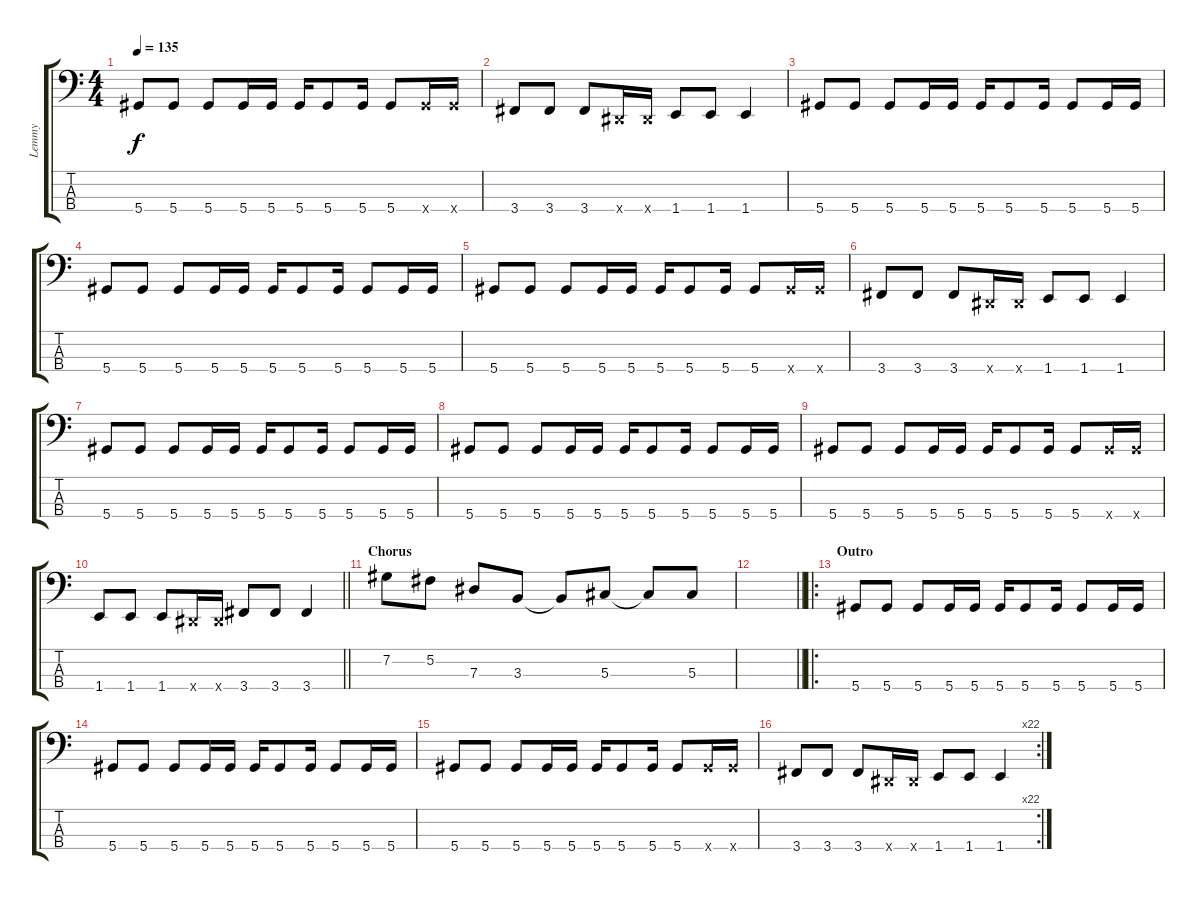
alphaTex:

\track ("Lemmy" "Lemmy") {instrument distortionguitar}
\staff {score tabs}
\tuning (Gb2 Db2 Ab1 Eb1) {hide}
\ts (4 4)
\tempo 135
\clef f4
\ks c
5.4.8{dy f} 5.4.8 5.4.8 5.4.16 5.4.16 5.4.16 5.4.8 5.4.16 5.4.8 5.4{x}.16 5.4{x}.16 |
3.4.8 3.4.8 3.4.8 0.4{x}.16 0.4{x}.16 1.4.8 1.4.8 1.4.4 |
5.4.8 5.4.8 5.4.8 5.4.16 5.4.16 5.4.16 5.4.8 5.4.16 5.4.8 5.4.16 5.4.16 |
5.4.8 5.4.8 5.4.8 5.4.16 5.4.16 5.4.16 5.4.8 5.4.16 5.4.8 5.4.16 5.4.16 |
5.4.8 5.4.8 5.4.8 5.4.16 5.4.16 5.4.16 5.4.8 5.4.16 5.4.8 5.4{x}.16 5.4{x}.16 |
3.4.8 3.4.8 3.4.8 0.4{x}.16 0.4{x}.16 1.4.8 1.4.8 1.4.4 |
5.4.8 5.4.8 5.4.8 5.4.16 5.4.16 5.4.16 5.4.8 5.4.16 5.4.8 5.4.16 5.4.16 |
5.4.8 5.4.8 5.4.8 5.4.16 5.4.16 5.4.16 5.4.8 5.4.16 5.4.8 5.4.16 5.4.16 |
5.4.8 5.4.8 5.4.8 5.4.16 5.4.16 5.4.16 5.4.8 5.4.16 5.4.8 5.4{x}.16 5.4{x}.16 |
\barLineRight lightlight
1.4.8 1.4.8 1.4.8 0.4{x}.16 0.4{x}.16 3.4.8 3.4.8 3.4.4 |
\section ("" "Chorus")
7.2.8 5.2.8 7.3.8 3.3.8 3.3{t}.8 5.3.8 5.3{t}.8 5.3.8 |
\barLineRight lightlight
|
\ro
\section ("" "Outro")
5.4.8 5.4.8 5.4.8 5.4.16 5.4.16 5.4.16 5.4.8 5.4.16 5.4.8 5.4.16 5.4.16 |
5.4.8 5.4.8 5.4.8 5.4.16 5.4.16 5.4.16 5.4.8 5.4.16 5.4.8 5.4.16 5.4.16 |
5.4.8 5.4.8 5.4.8 5.4.16 5.4.16 5.4.16 5.4.8 5.4.16 5.4.8 5.4{x}.16 5.4{x}.16 |
\rc 22
3.4.8 3.4.8 3.4.8 0.4{x}.16 0.4{x}.16 1.4.8 1.4.8 1.4.4
